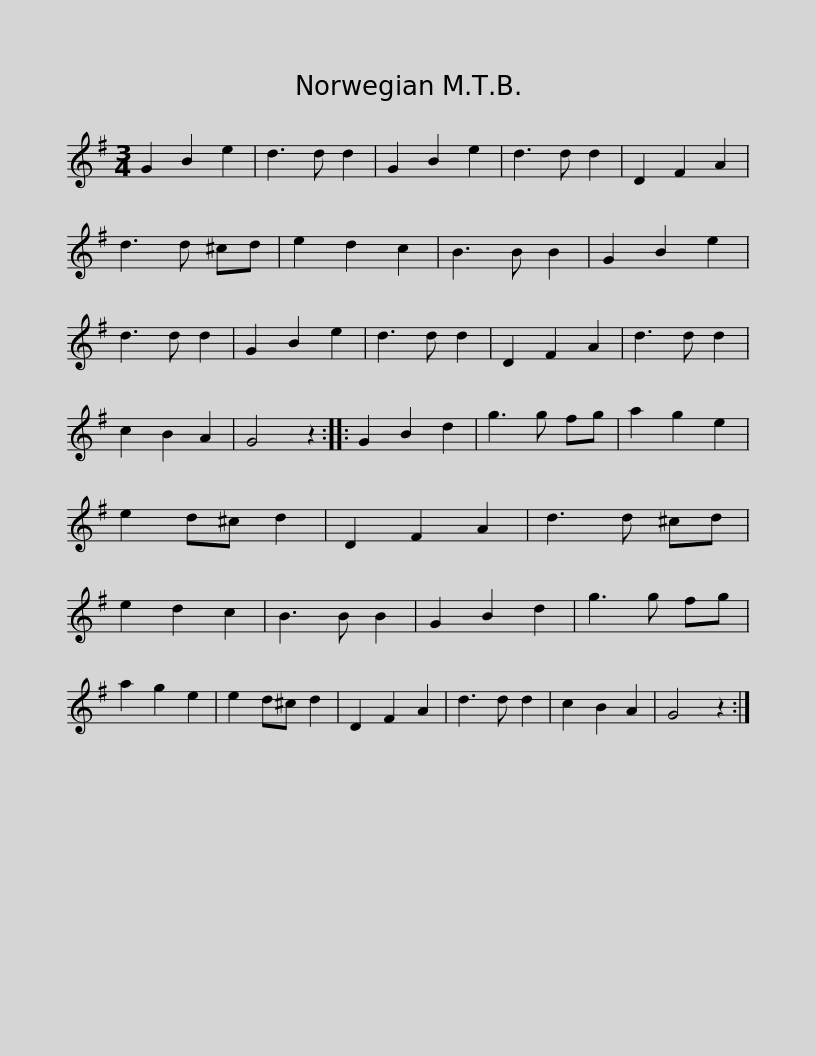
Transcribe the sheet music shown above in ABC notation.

X:1
L:1/8
M:3/4
I:linebreak $
K:G
V:1 treble
V:1
 G2 B2 e2 | d3 d d2 | G2 B2 e2 | d3 d d2 | D2 F2 A2 | %5
 d3 d ^cd | e2 d2 c2 | B3 B B2 | G2 B2 e2 | d3 d d2 | %10
 G2 B2 e2 | d3 d d2 |$ D2 F2 A2 | d3 d d2 | c2 B2 A2 | %15
 G4 z2 :: G2 B2 d2 | g3 g fg | a2 g2 e2 | e2 d^c d2 | %20
 D2 F2 A2 | d3 d ^cd | e2 d2 c2 |$ B3 B B2 | G2 B2 d2 | %25
 g3 g fg | a2 g2 e2 | e2 d^c d2 | D2 F2 A2 | d3 d d2 | %30
 c2 B2 A2 | G4 z2 :| %32
